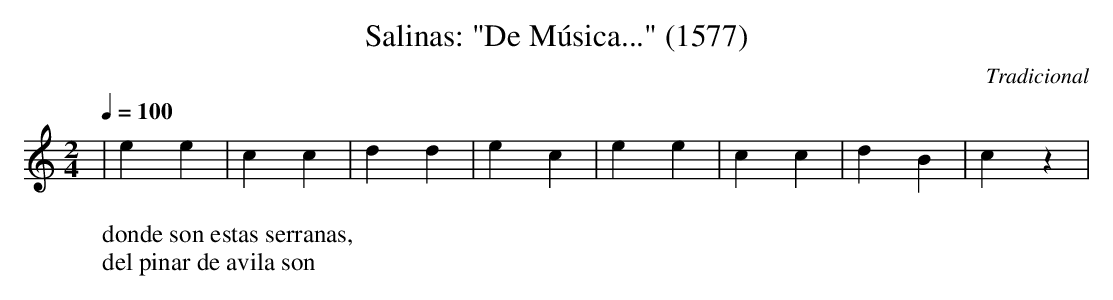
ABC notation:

X:1
T:Salinas: "De Música..." (1577)
C:Tradicional
M:2/4
L:1/4
Q:1/4=100
W:donde son estas serranas,
W:del pinar de avila son
K:C
|e e|c c|d d|e c|e e|c c|d B|c z|
